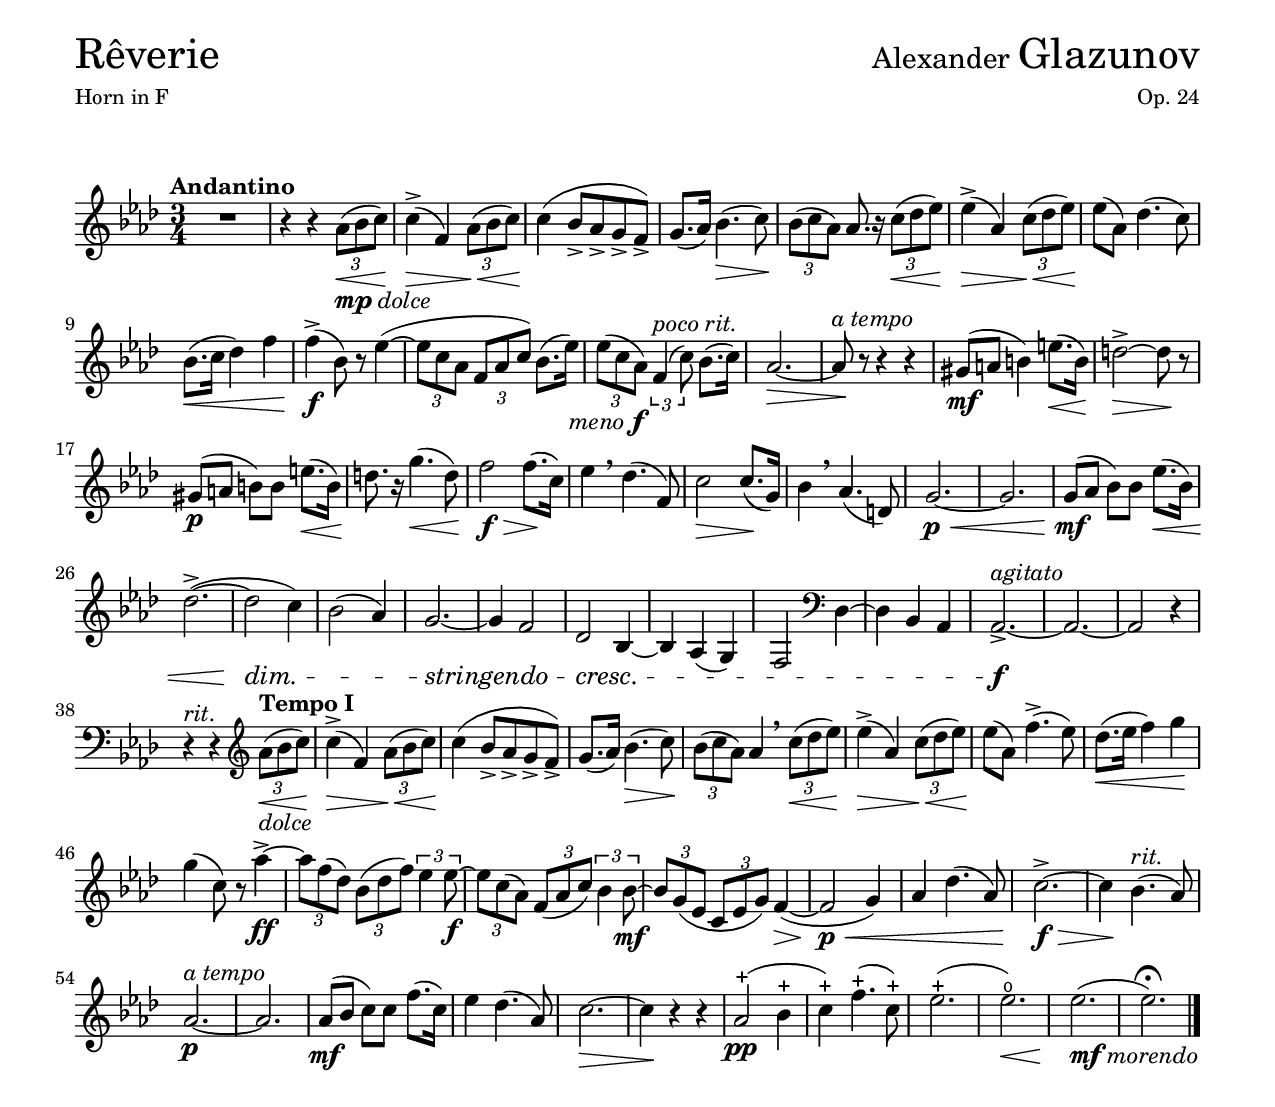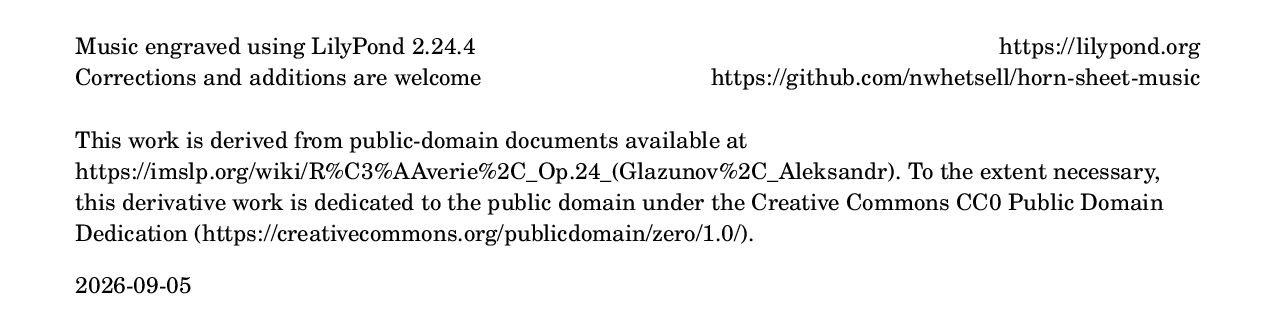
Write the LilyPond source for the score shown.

\version "2.24.0"

source-url = "https://imslp.org/wiki/R%C3%AAverie%2C_Op.24_(Glazunov%2C_Aleksandr)"
\header {
  composer-last-name = "Glazunov"
  composer-first-name = "Alexander"
  title = "Rêverie"
  opus = "Op. 24"
  instrument = "Horn in F"
}

\include "../titling.ily"
\include "settings.ily"

\pointAndClickOff

\layout {
  \context {
    \Score
    #(if preserve-line-breaks? #{
      \override NonMusicalPaperColumn.line-break-permission = ##f
    #})
  }
}

\score {
  \new Staff <<
    \new Voice \relative {
      \language "english"

      \transposition f

      #(if (not omit-key-signature?) #{
        \key a-flat \major
      #})
      \time 3/4

      \tempo "Andantino"

      R2.

      r4 r \tuplet 3/2 { a-flat'8_\markup { \dynamic "mp" \italic "dolce" }( \< b-flat c) } |
      c4->( \> f,) \tuplet 3/2 { a-flat8( \< b-flat c) } \! |
      c4( b-flat8-> a-flat-> g-> f->) |
      g8.( a-flat16) b-flat4.( \> c8) \! |
      \tuplet 3/2 { b-flat8( c a-flat) } a-flat8. r16 \tuplet 3/2 { c8( \< d-flat e-flat) } |
      e-flat4->( \> a-flat,) \tuplet 3/2 { c8( \< d-flat e-flat) } \! |
      e-flat8( a-flat,) d-flat4.( c8) |
      b-flat8.( \< c16 d-flat4) f |
      f4->( \f b-flat,8) r8 e-flat4~( |
      \tupletDown
      \tuplet 3/2 4 { e-flat8 c a-flat f a-flat c) } b-flat8.( e-flat16) |
      \tuplet 3/2 4 { e-flat8(_\markup { \center-align { \italic "meno" \dynamic "f" } } c a-flat) f4^\markup { \italic "poco rit." }( c'8) } b-flat8.( c16) |
      \tupletNeutral
      a-flat2.~ \tweak to-barline ##f \> |
      a-flat8^\markup { \italic "a tempo" } \! r8 r4 r |
      g-sharp8( \mf a b4) e8.( \< b16) |
      d2->~ \> d8 \! r8 |
      g-sharp,8( \p a b) b e8.( \< b16) \! |
      d8. r16 g4.( \< d8) |
      f2 \f \> f8.( \! c16) |
      e-flat4 \breathe d-flat4.( f,8) |
      c'2 \> c8.( \! g16) |
      b-flat4 \breathe a-flat4.( d,8) |
      g2.~ \p \<
      g2. |
      g8( \mf a-flat b-flat) b-flat e-flat8.( \< b-flat16) |
      d-flat2.->~( |
      d-flat2 \dim c4) |
      b-flat2( a-flat4) |
      g2.~ #(make-music 'DecrescendoEvent 'span-direction START 'span-type 'text 'span-text "stringendo") |
      g4 f2 |
      d-flat2 \cresc b-flat4~ |
      b-flat4 a-flat( g) |
      f2 \clef \bass-clef-name d-flat4~ |
      d-flat4 b-flat a-flat |
      a-flat2.->~^\markup { \italic "agitato" } \f |
      a-flat2.~ |
      a-flat2 r4 |

      r4^\markup { \italic "rit." } r \clef "treble" \tuplet 3/2 { \tempo "Tempo I" a-flat''8_\markup { \italic "dolce" }( \< b-flat c) } |
      c4->( \> f,) \tuplet 3/2 { a-flat8( \< b-flat c) } \! |
      c4( b-flat8-> a-flat-> g-> f->) |
      g8.( a-flat16) b-flat4.( \> c8) \! |
      \tuplet 3/2 { b-flat8( c a-flat) } a-flat4 \breathe \tuplet 3/2 { c8( \< d-flat e-flat) } |
      e-flat4->( \> a-flat,) \tuplet 3/2 { c8( \< d-flat e-flat) } \! |
      e-flat8( a-flat,) f'4.->( e-flat8) |
      d-flat8.( \< e-flat16 f4) g \! |
      g4( c,8) r8 a-flat'4->~ \ff |
      \tuplet 3/2 4 {
        a-flat8 f( d-flat) b-flat( d-flat f) \tupletUp e-flat4 e-flat8~ \f \tupletNeutral |
        e-flat8 c( a-flat) f( a-flat c) \tupletUp b-flat4 b-flat8~ \mf \tupletNeutral |
      }
      \tuplet 3/2 4 { b-flat8 g( e-flat c e-flat g) } f4~( \> |
      f2 \p \< g4) |
      a-flat4 d-flat4.( a-flat8) |
      c2.->~ \f \tweak to-barline ##f \> |
      c4 \! b-flat4.^\markup { \italic "rit." }( a-flat8) |
      a-flat2.~^\markup { \italic "a tempo" } \p |
      a-flat2. |
      a-flat8( \mf b-flat c) c f8.( c16) |
      e-flat4 d-flat4.( a-flat8) |
      c2.~ \tweak to-barline ##f \> |
      c4 \! r r |
      \override Script.avoid-slur = #'inside
      a-flat2-+( \pp b-flat4-+ |
      c4-+) f4.-+( c8-+) |
      e-flat2.-+( |
      e-flat2.\open) \< |
      \revert Script.avoid-slur
      e-flat2.( \tweak X-offset #0 #(make-dynamic-script (markup #:dynamic "mf" #:normal-text (#:italic "morendo"))) |
      e-flat2.\fermata) | \bar "|."
    }

    #(if preserve-line-breaks? #{ \new Voice {
      \repeat unfold 2 { s2.*5 \break }
      s2.*6 \break
      s2.*8 \break
      s2.*9 \break
      s2.*7 \break
      s2.*5 \break
      s2.*4 \break
      s2.*7 \break
    } #})
  >>
}

\bookpart {
  \paper {
    bookTitleMarkup = ##f
    scoreTitleMarkup = ##f
    evenHeaderMarkup = ##f
    oddHeaderMarkup = \evenHeaderMarkup
  }
  \colophon
}
